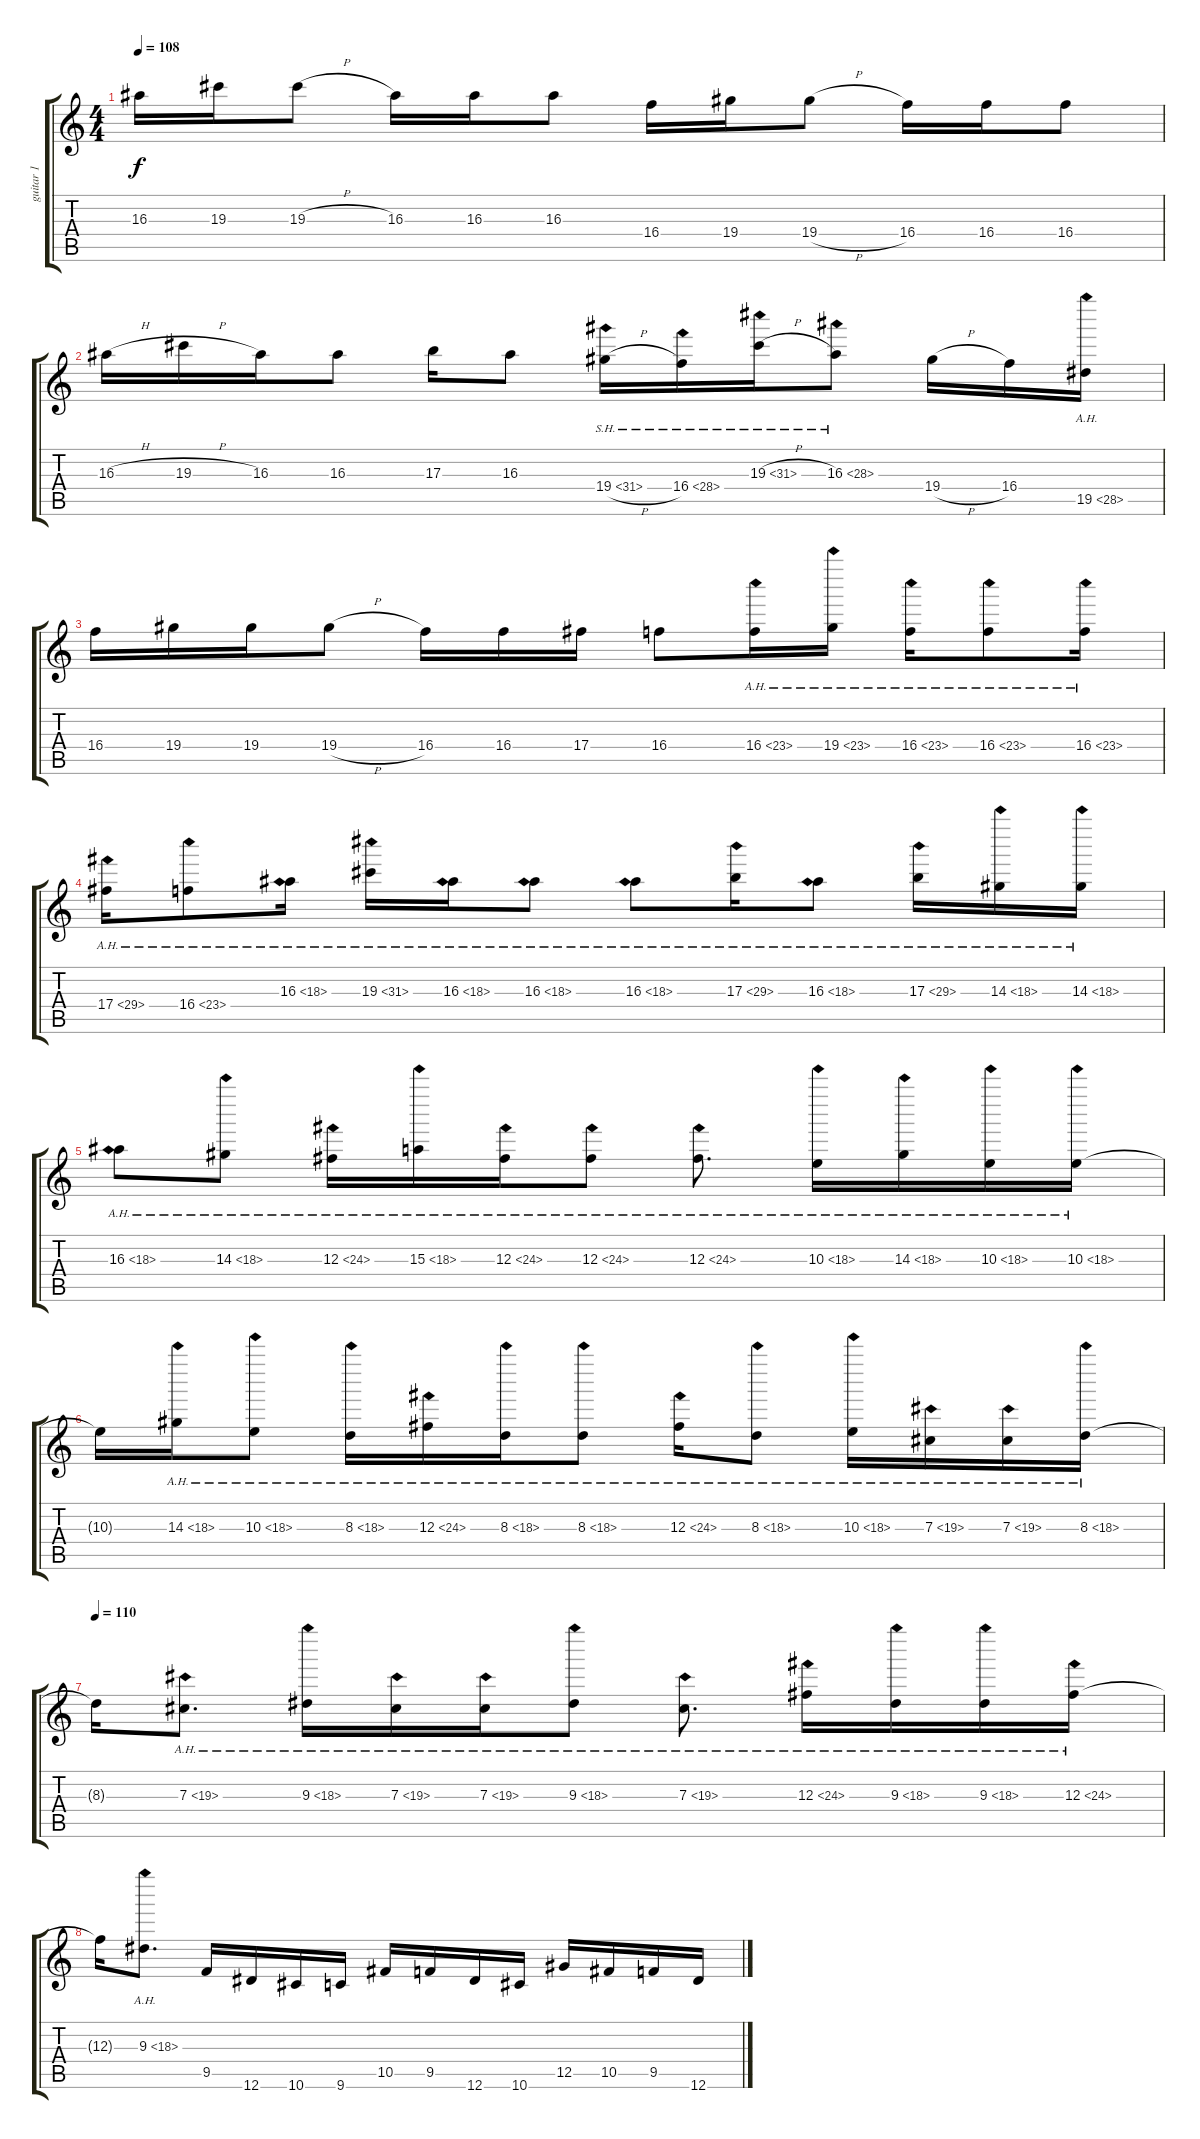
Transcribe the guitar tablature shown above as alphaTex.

\track ("guitar 1" "guitar 1") {solo instrument distortionguitar}
\staff {score tabs}
\tuning (Eb4 Bb3 Gb3 Db3 Ab2 Eb2) {hide}
\ts (4 4)
\tempo 108
\clef g2
\ks c
16.3.16{dy f} 19.3.16 19.3{h}.8 16.3.16 16.3.16 16.3.8 16.4.16 19.4.16 19.4{h}.8 16.4.16 16.4.16 16.4.8 |
16.3{h}.16 19.3{h}.16 16.3.16 16.3.8 17.3.16 16.3.8 19.4{sh 12 h}.16 16.4{sh 12}.16 19.3{sh 12 h}.16 16.3{sh 12}.8 19.4{h}.16 16.4.16 19.5{ah 9}.16 |
16.4.16 19.4.16 19.4.16 19.4{h}.8 16.4.16 16.4.16 17.4.16 16.4.8 16.4{ah 7}.16 19.4{ah 4}.16 16.4{ah 7}.16 16.4{ah 7}.8 16.4{ah 7}.16 |
17.4{ah 12}.16 16.4{ah 7}.8 16.3{ah 2}.16 19.3{ah 12}.16 16.3{ah 2}.16 16.3{ah 2}.8 16.3{ah 2}.8 17.3{ah 12}.16 16.3{ah 2}.8 17.3{ah 12}.16 14.3{ah 4}.16 14.3{ah 4}.16 |
16.3{ah 2}.8 14.3{ah 4}.8 12.3{ah 12}.16 15.3{ah 3}.16 12.3{ah 12}.16 12.3{ah 12}.8 12.3{ah 12}.8{d} 10.3{ah 8}.16 14.3{ah 4}.16 10.3{ah 8}.16 10.3{ah 8}.16 |
10.3{t}.16 14.3{ah 4}.16 10.3{ah 8}.8 8.3{ah 10}.16 12.3{ah 12}.16 8.3{ah 10}.16 8.3{ah 10}.8 12.3{ah 12}.16 8.3{ah 10}.8 10.3{ah 8}.16 7.3{ah 12}.16 7.3{ah 12}.16 8.3{ah 10}.16 |
\tempo 110
8.3{t}.16 7.3{ah 12}.8{d} 9.3{ah 9}.16 7.3{ah 12}.16 7.3{ah 12}.16 9.3{ah 9}.8 7.3{ah 12}.8{d} 12.3{ah 12}.16 9.3{ah 9}.16 9.3{ah 9}.16 12.3{ah 12}.16 |
12.3{t}.16 9.3{ah 9}.8{d} 9.5.16 12.6.16 10.6.16 9.6.16 10.5.16 9.5.16 12.6.16 10.6.16 12.5.16 10.5.16 9.5.16 12.6.16
